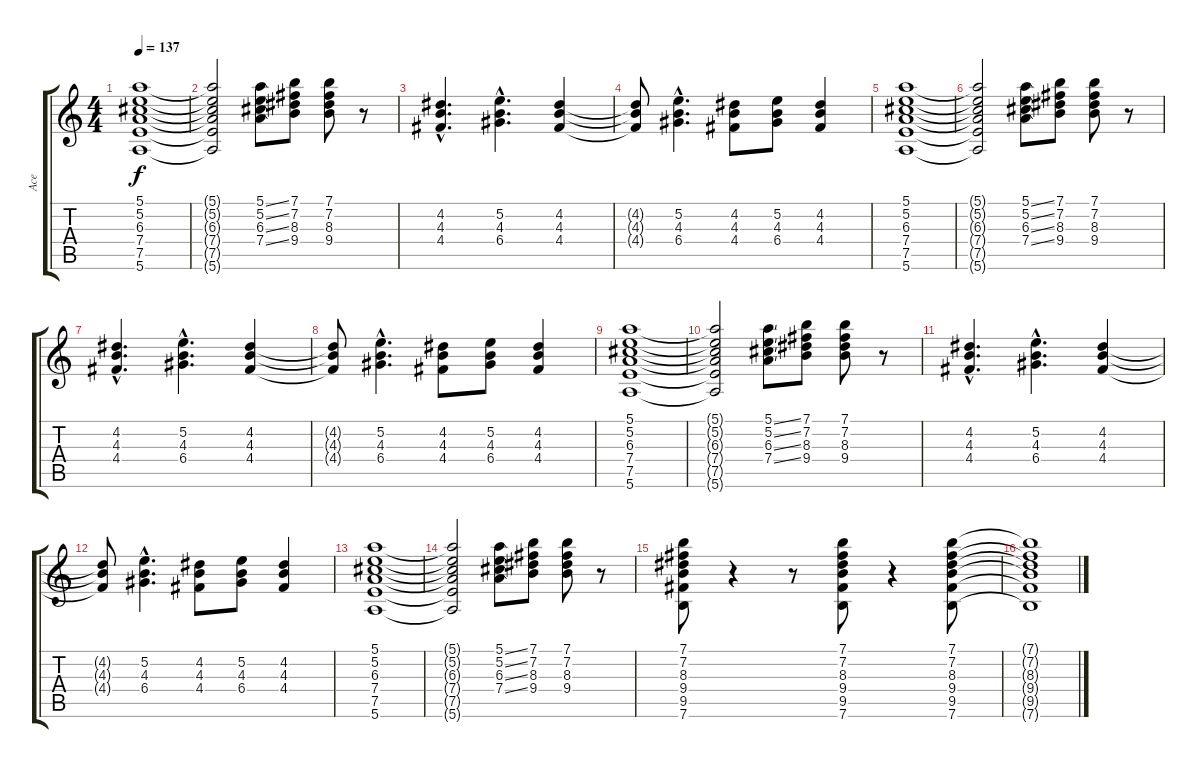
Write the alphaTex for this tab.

\track ("Ace" "Ace") {instrument overdrivenguitar}
\staff {score tabs}
\tuning (E4 B3 G3 D3 A2 E2) {hide}
\ts (4 4)
\tempo 137
\clef g2
\ks c
(5.1 5.2 6.3 7.4 7.5 5.6).1{dy f} |
(5.1{t} 5.2{t} 6.3{t} 7.4{t} 7.5{t} 5.6{t}).2 (5.1{ss} 5.2{ss} 6.3{ss} 7.4{ss}).8 (7.1 7.2 8.3 9.4).8 (7.1 7.2 8.3 9.4).8 r.8 |
(4.2{hac} 4.3{hac} 4.4{hac}).4{d} (5.2{hac} 4.3{hac} 6.4{hac}).4{d} (4.2 4.3 4.4).4 |
(4.2{t} 4.3{t} 4.4{t}).8 (5.2{hac} 4.3{hac} 6.4{hac}).4{d} (4.2 4.3 4.4).8 (5.2 4.3 6.4).8 (4.2 4.3 4.4).4 |
(5.1 5.2 6.3 7.4 7.5 5.6).1 |
(5.1{t} 5.2{t} 6.3{t} 7.4{t} 7.5{t} 5.6{t}).2 (5.1{ss} 5.2{ss} 6.3{ss} 7.4{ss}).8 (7.1 7.2 8.3 9.4).8 (7.1 7.2 8.3 9.4).8 r.8 |
(4.2{hac} 4.3{hac} 4.4{hac}).4{d} (5.2{hac} 4.3{hac} 6.4{hac}).4{d} (4.2 4.3 4.4).4 |
(4.2{t} 4.3{t} 4.4{t}).8 (5.2{hac} 4.3{hac} 6.4{hac}).4{d} (4.2 4.3 4.4).8 (5.2 4.3 6.4).8 (4.2 4.3 4.4).4 |
(5.1 5.2 6.3 7.4 7.5 5.6).1 |
(5.1{t} 5.2{t} 6.3{t} 7.4{t} 7.5{t} 5.6{t}).2 (5.1{ss} 5.2{ss} 6.3{ss} 7.4{ss}).8 (7.1 7.2 8.3 9.4).8 (7.1 7.2 8.3 9.4).8 r.8 |
(4.2{hac} 4.3{hac} 4.4{hac}).4{d} (5.2{hac} 4.3{hac} 6.4{hac}).4{d} (4.2 4.3 4.4).4 |
(4.2{t} 4.3{t} 4.4{t}).8 (5.2{hac} 4.3{hac} 6.4{hac}).4{d} (4.2 4.3 4.4).8 (5.2 4.3 6.4).8 (4.2 4.3 4.4).4 |
(5.1 5.2 6.3 7.4 7.5 5.6).1 |
(5.1{t} 5.2{t} 6.3{t} 7.4{t} 7.5{t} 5.6{t}).2 (5.1{ss} 5.2{ss} 6.3{ss} 7.4{ss}).8 (7.1 7.2 8.3 9.4).8 (7.1 7.2 8.3 9.4).8 r.8 |
(7.1 7.2 8.3 9.4 9.5 7.6).8 r.4 r.8 (7.1 7.2 8.3 9.4 9.5 7.6).8 r.4 (7.1 7.2 8.3 9.4 9.5 7.6).8 |
(7.1{t} 7.2{t} 8.3{t} 9.4{t} 9.5{t} 7.6{t}).1
